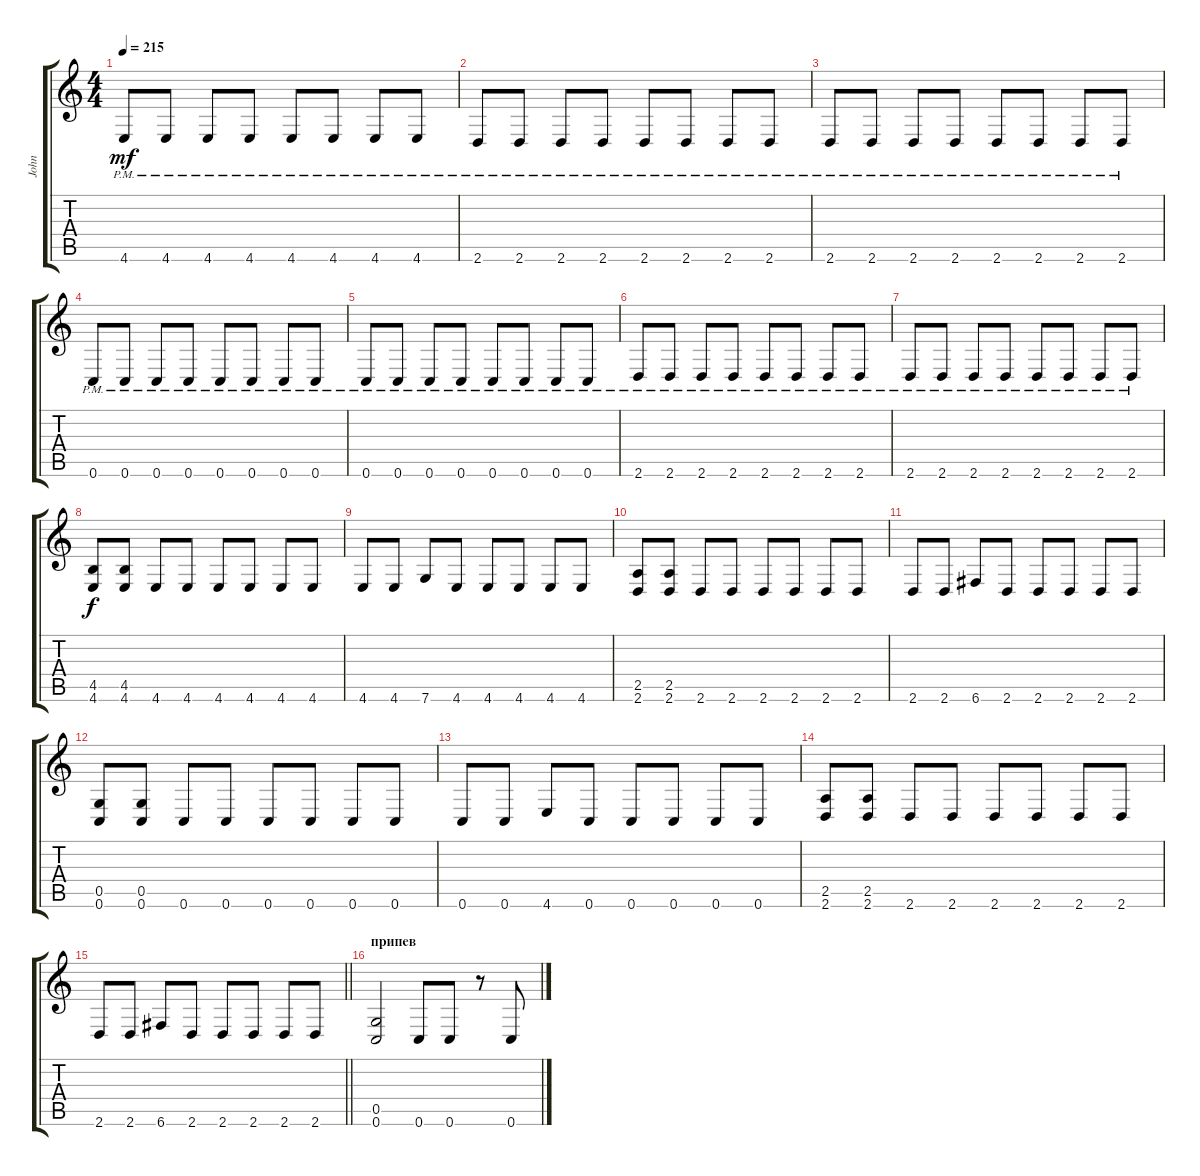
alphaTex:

\track ("John" "John") {instrument distortionguitar}
\staff {score tabs}
\tuning (D4 A3 F3 C3 G2 C2) {hide}
\ts (4 4)
\tempo 215
\clef g2
\ks c
4.6{pm}.8{dy mf} 4.6{pm}.8 4.6{pm}.8 4.6{pm}.8 4.6{pm}.8 4.6{pm}.8 4.6{pm}.8 4.6{pm}.8 |
2.6{pm}.8 2.6{pm}.8 2.6{pm}.8 2.6{pm}.8 2.6{pm}.8 2.6{pm}.8 2.6{pm}.8 2.6{pm}.8 |
2.6{pm}.8 2.6{pm}.8 2.6{pm}.8 2.6{pm}.8 2.6{pm}.8 2.6{pm}.8 2.6{pm}.8 2.6{pm}.8 |
0.6{pm}.8 0.6{pm}.8 0.6{pm}.8 0.6{pm}.8 0.6{pm}.8 0.6{pm}.8 0.6{pm}.8 0.6{pm}.8 |
0.6{pm}.8 0.6{pm}.8 0.6{pm}.8 0.6{pm}.8 0.6{pm}.8 0.6{pm}.8 0.6{pm}.8 0.6{pm}.8 |
2.6{pm}.8 2.6{pm}.8 2.6{pm}.8 2.6{pm}.8 2.6{pm}.8 2.6{pm}.8 2.6{pm}.8 2.6{pm}.8 |
2.6{pm}.8 2.6{pm}.8 2.6{pm}.8 2.6{pm}.8 2.6{pm}.8 2.6{pm}.8 2.6{pm}.8 2.6{pm}.8 |
(4.5 4.6).8{dy f} (4.5 4.6).8 4.6.8 4.6.8 4.6.8 4.6.8 4.6.8 4.6.8 |
4.6.8 4.6.8 7.6.8 4.6.8 4.6.8 4.6.8 4.6.8 4.6.8 |
(2.5 2.6).8 (2.5 2.6).8 2.6.8 2.6.8 2.6.8 2.6.8 2.6.8 2.6.8 |
2.6.8 2.6.8 6.6.8 2.6.8 2.6.8 2.6.8 2.6.8 2.6.8 |
(0.5 0.6).8 (0.5 0.6).8 0.6.8 0.6.8 0.6.8 0.6.8 0.6.8 0.6.8 |
0.6.8 0.6.8 4.6.8 0.6.8 0.6.8 0.6.8 0.6.8 0.6.8 |
(2.5 2.6).8 (2.5 2.6).8 2.6.8 2.6.8 2.6.8 2.6.8 2.6.8 2.6.8 |
\barLineRight lightlight
2.6.8 2.6.8 6.6.8 2.6.8 2.6.8 2.6.8 2.6.8 2.6.8 |
\section ("" "припев")
(0.5 0.6).2 0.6.8 0.6.8 r.8 0.6.8
